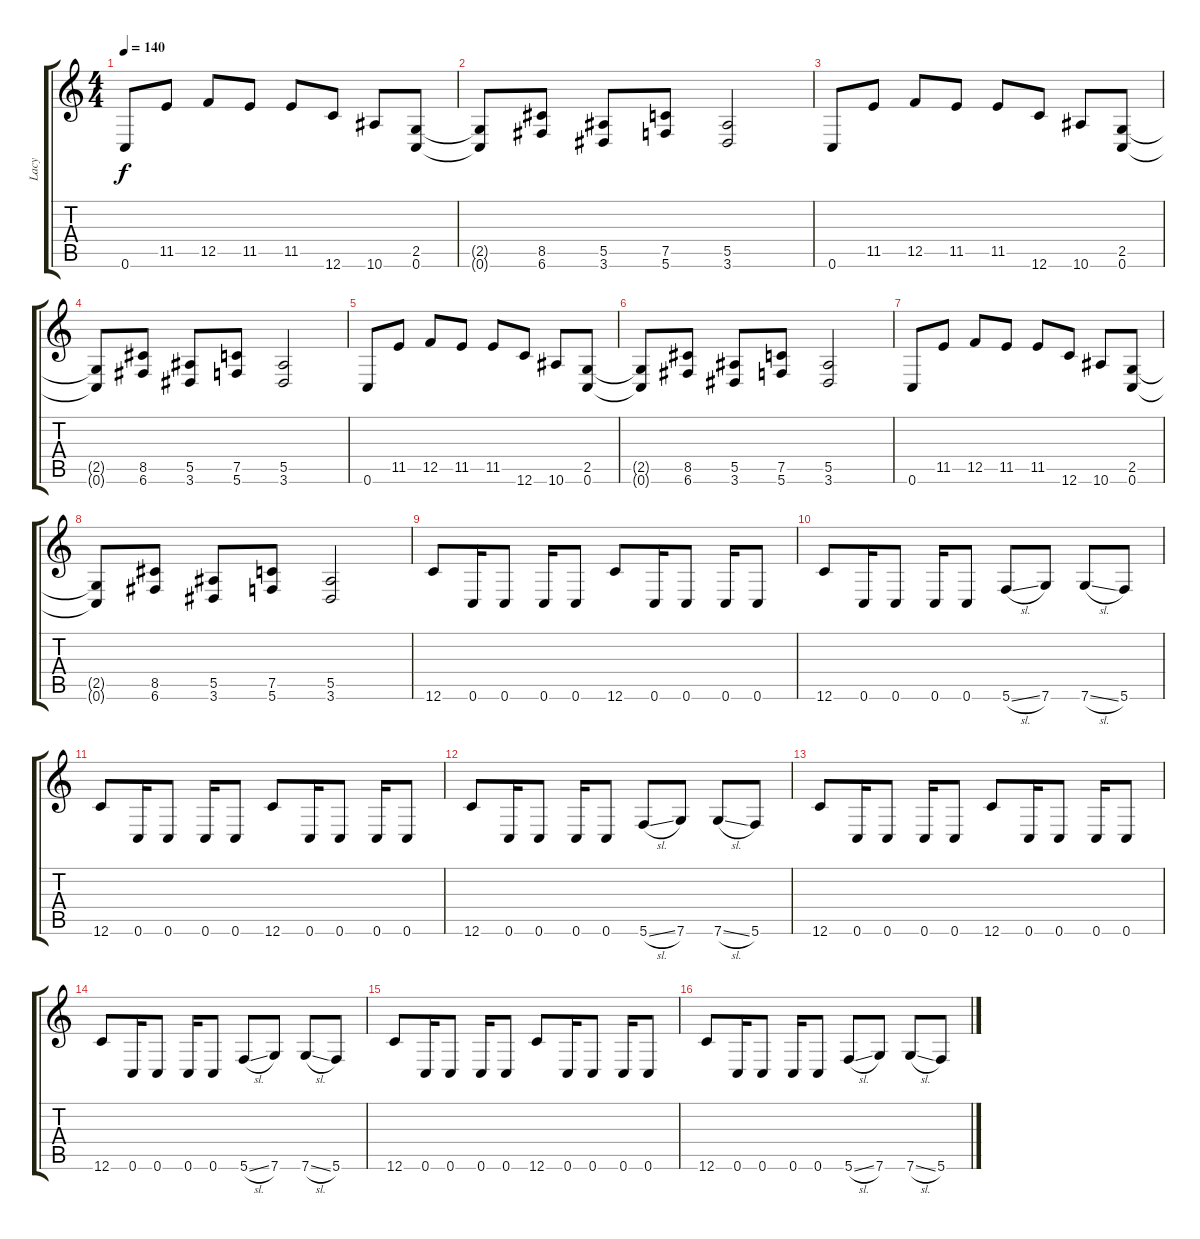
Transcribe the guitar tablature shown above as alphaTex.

\track ("Lacy" "Lacy") {instrument distortionguitar}
\staff {score tabs}
\tuning (C4 G3 Eb3 Bb2 F2 C2) {hide}
\ts (4 4)
\tempo 140
\clef g2
\ks c
0.6.8{dy f} 11.5.8 12.5.8 11.5.8 11.5.8 12.6.8 10.6.8 (2.5 0.6).8 |
(2.5{t} 0.6{t}).8 (8.5 6.6).8 (5.5 3.6).8 (7.5 5.6).8 (5.5 3.6).2 |
0.6.8 11.5.8 12.5.8 11.5.8 11.5.8 12.6.8 10.6.8 (2.5 0.6).8 |
(2.5{t} 0.6{t}).8 (8.5 6.6).8 (5.5 3.6).8 (7.5 5.6).8 (5.5 3.6).2 |
0.6.8 11.5.8 12.5.8 11.5.8 11.5.8 12.6.8 10.6.8 (2.5 0.6).8 |
(2.5{t} 0.6{t}).8 (8.5 6.6).8 (5.5 3.6).8 (7.5 5.6).8 (5.5 3.6).2 |
0.6.8 11.5.8 12.5.8 11.5.8 11.5.8 12.6.8 10.6.8 (2.5 0.6).8 |
(2.5{t} 0.6{t}).8 (8.5 6.6).8 (5.5 3.6).8 (7.5 5.6).8 (5.5 3.6).2 |
12.6.8 0.6.16 0.6.8 0.6.16 0.6.8 12.6.8 0.6.16 0.6.8 0.6.16 0.6.8 |
12.6.8 0.6.16 0.6.8 0.6.16 0.6.8 5.6{sl}.8 7.6.8 7.6{sl}.8 5.6.8 |
12.6.8 0.6.16 0.6.8 0.6.16 0.6.8 12.6.8 0.6.16 0.6.8 0.6.16 0.6.8 |
12.6.8 0.6.16 0.6.8 0.6.16 0.6.8 5.6{sl}.8 7.6.8 7.6{sl}.8 5.6.8 |
12.6.8 0.6.16 0.6.8 0.6.16 0.6.8 12.6.8 0.6.16 0.6.8 0.6.16 0.6.8 |
12.6.8 0.6.16 0.6.8 0.6.16 0.6.8 5.6{sl}.8 7.6.8 7.6{sl}.8 5.6.8 |
12.6.8 0.6.16 0.6.8 0.6.16 0.6.8 12.6.8 0.6.16 0.6.8 0.6.16 0.6.8 |
12.6.8 0.6.16 0.6.8 0.6.16 0.6.8 5.6{sl}.8 7.6.8 7.6{sl}.8 5.6.8
